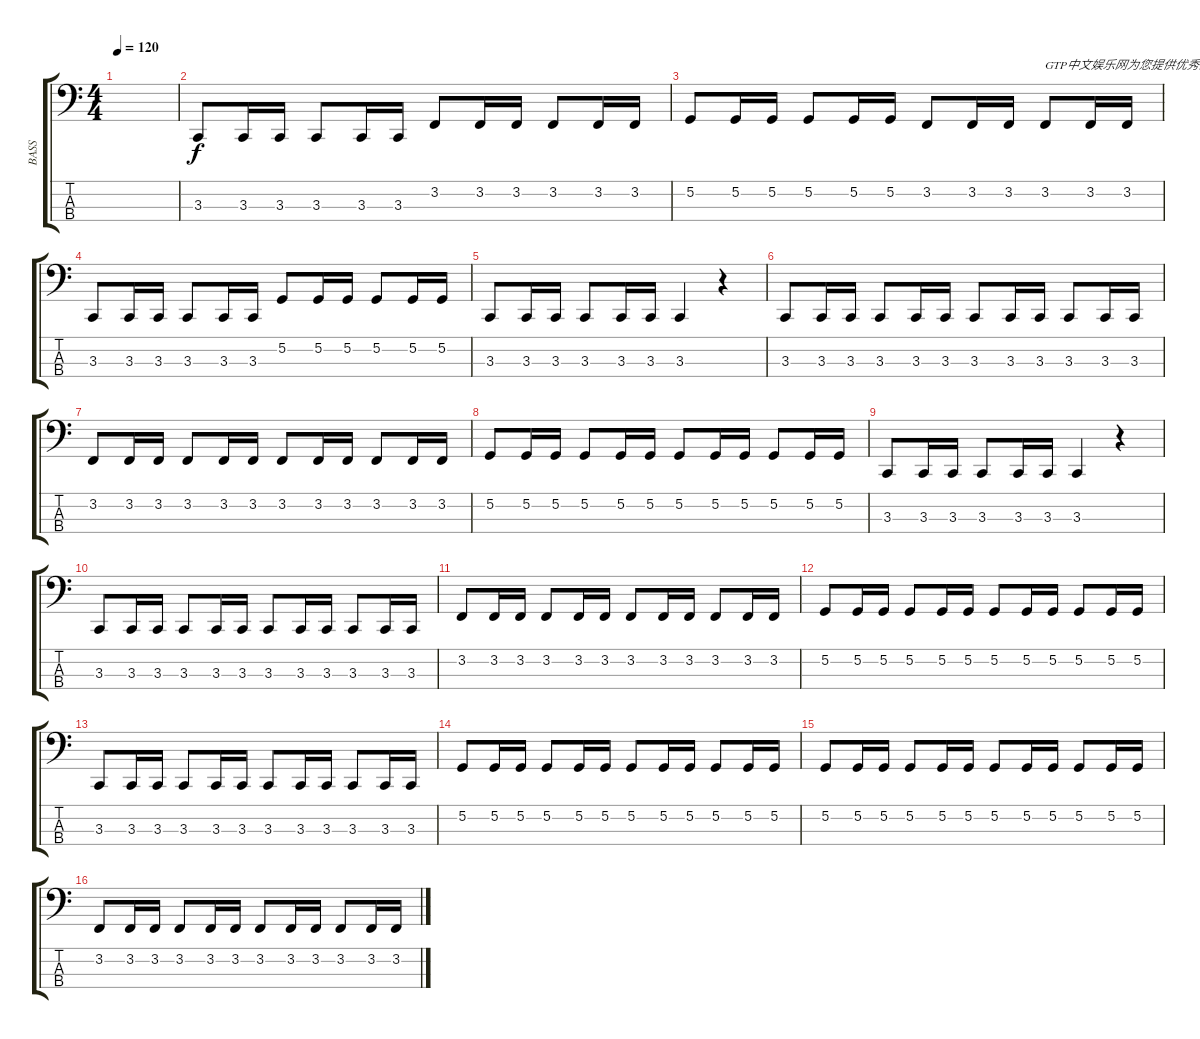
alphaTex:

\track ("BASS" "BASS") {instrument ocarina}
\staff {score tabs}
\tuning (G2 D2 A1 E1) {hide}
\ts (4 4)
\tempo 120
\clef f4
\ks c
|
3.3.8 3.3.16 3.3.16 3.3.8 3.3.16 3.3.16 3.2.8 3.2.16 3.2.16 3.2.8 3.2.16 3.2.16 |
5.2.8 5.2.16 5.2.16 5.2.8 5.2.16 5.2.16 3.2.8 3.2.16 3.2.16 3.2.8{txt "GTP中文娱乐网为您提供优秀的谱子"} 3.2.16 3.2.16 |
3.3.8 3.3.16 3.3.16 3.3.8 3.3.16 3.3.16 5.2.8 5.2.16 5.2.16 5.2.8 5.2.16 5.2.16 |
3.3.8 3.3.16 3.3.16 3.3.8 3.3.16 3.3.16 3.3.4 r.4 |
3.3.8 3.3.16 3.3.16 3.3.8 3.3.16 3.3.16 3.3.8 3.3.16 3.3.16 3.3.8 3.3.16 3.3.16 |
3.2.8 3.2.16 3.2.16 3.2.8 3.2.16 3.2.16 3.2.8 3.2.16 3.2.16 3.2.8 3.2.16 3.2.16 |
5.2.8 5.2.16 5.2.16 5.2.8 5.2.16 5.2.16 5.2.8 5.2.16 5.2.16 5.2.8 5.2.16 5.2.16 |
3.3.8 3.3.16 3.3.16 3.3.8 3.3.16 3.3.16 3.3.4 r.4 |
3.3.8 3.3.16 3.3.16 3.3.8 3.3.16 3.3.16 3.3.8 3.3.16 3.3.16 3.3.8 3.3.16 3.3.16 |
3.2.8 3.2.16 3.2.16 3.2.8 3.2.16 3.2.16 3.2.8 3.2.16 3.2.16 3.2.8 3.2.16 3.2.16 |
5.2.8 5.2.16 5.2.16 5.2.8 5.2.16 5.2.16 5.2.8 5.2.16 5.2.16 5.2.8 5.2.16 5.2.16 |
3.3.8 3.3.16 3.3.16 3.3.8 3.3.16 3.3.16 3.3.8 3.3.16 3.3.16 3.3.8 3.3.16 3.3.16 |
5.2.8 5.2.16 5.2.16 5.2.8 5.2.16 5.2.16 5.2.8 5.2.16 5.2.16 5.2.8 5.2.16 5.2.16 |
5.2.8 5.2.16 5.2.16 5.2.8 5.2.16 5.2.16 5.2.8 5.2.16 5.2.16 5.2.8 5.2.16 5.2.16 |
3.2.8 3.2.16 3.2.16 3.2.8 3.2.16 3.2.16 3.2.8 3.2.16 3.2.16 3.2.8 3.2.16 3.2.16
